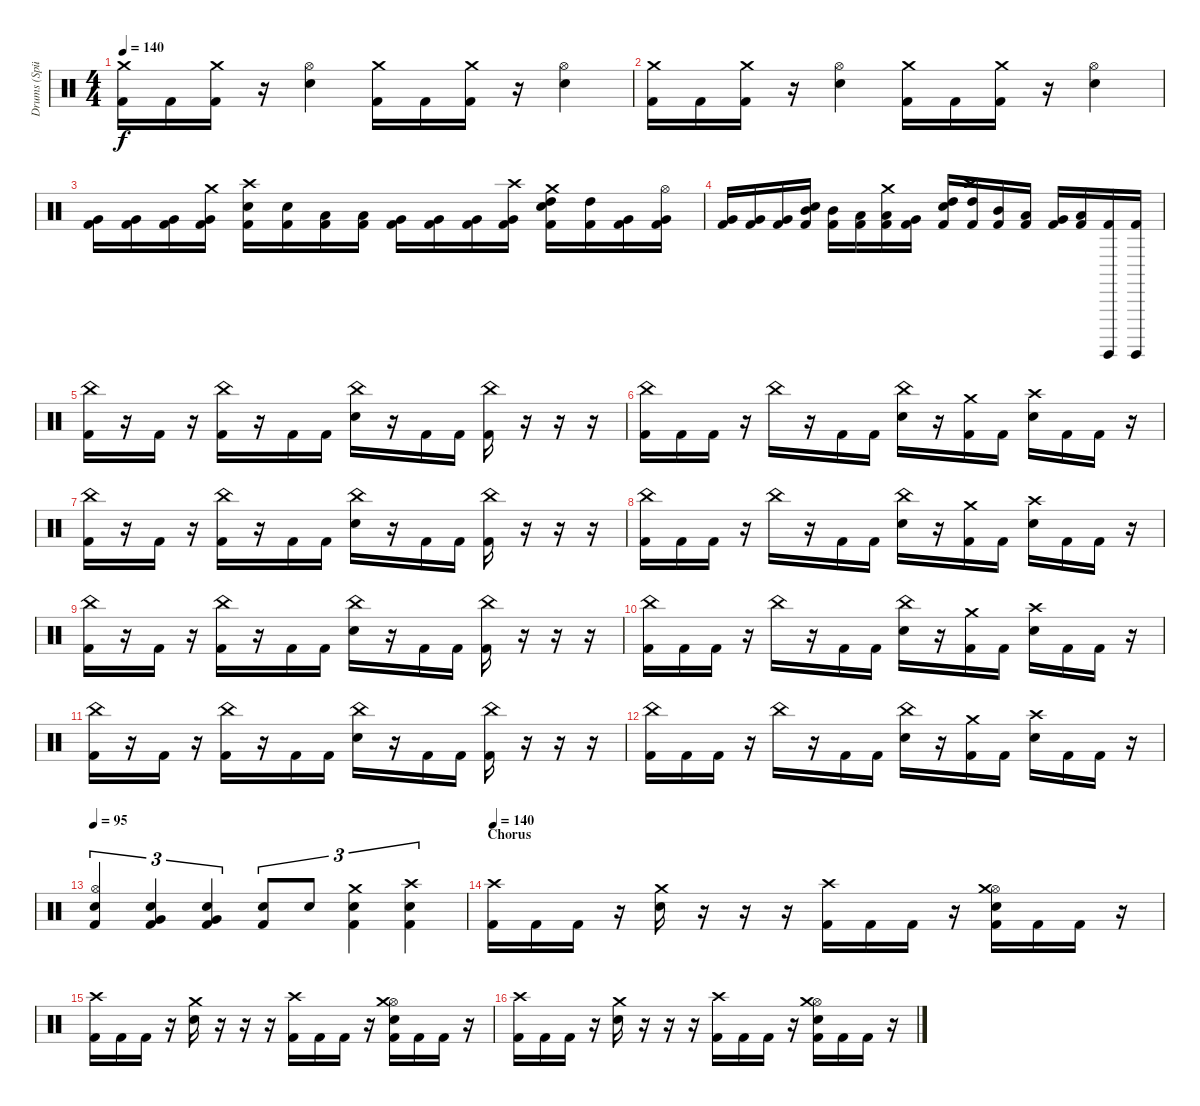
\track ("Drums (Spüg)" "Drums (Spü") {instrument percussion}
\staff {score}
\articulation defaults
\ts (4 4)
\tempo 140
\clef neutral
\ks c
("Crash medium (hit)" "Kick (hit) 2").16{dy f} "Kick (hit) 2".16 ("Crash medium (hit)" "Kick (hit) 2").16 r.16 ("Hi-Hat (open)" "Electric Snare (hit)").4 ("Crash medium (hit)" "Kick (hit) 2").16 "Kick (hit) 2".16 ("Crash medium (hit)" "Kick (hit) 2").16 r.16 ("Hi-Hat (open)" "Electric Snare (hit)").4 |
("Crash medium (hit)" "Kick (hit) 2").16 "Kick (hit) 2".16 ("Crash medium (hit)" "Kick (hit) 2").16 r.16 ("Hi-Hat (open)" "Electric Snare (hit)").4 ("Crash medium (hit)" "Kick (hit) 2").16 "Kick (hit) 2".16 ("Crash medium (hit)" "Kick (hit) 2").16 r.16 ("Hi-Hat (open)" "Electric Snare (hit)").4 |
("Very Low Tom (hit)" "Kick (hit) 2").16 ("Very Low Tom (hit)" "Kick (hit) 2").16 ("Very Low Tom (hit)" "Kick (hit) 2").16 ("Crash medium (hit)" "Very Low Tom (hit)" "Kick (hit) 2").16 ("Crash high (hit)" "Electric Snare (hit)" "Kick (hit) 2").16 ("Electric Snare (hit)" "Kick (hit) 2").16 ("Low Tom (hit)" "Kick (hit) 2").16 ("Low Tom (hit)" "Kick (hit) 2").16 ("Very Low Tom (hit)" "Kick (hit) 2").16 ("Very Low Tom (hit)" "Kick (hit) 2").16 ("Very Low Tom (hit)" "Kick (hit) 2").16 ("Crash high (hit)" "Very Low Tom (hit)" "Kick (hit) 2").16 ("Crash medium (hit)" "Electric Snare (hit)" "High Tom (hit)" "Kick (hit) 2").16 ("High Tom (hit)" "Kick (hit) 2").16 ("Very Low Tom (hit)" "Kick (hit) 2").16 ("Hi-Hat (open)" "Very Low Tom (hit)" "Kick (hit) 2").16 |
("Very Low Tom (hit)" "Kick (hit) 2").16 ("Very Low Tom (hit)" "Kick (hit) 2").16 ("Very Low Tom (hit)" "Kick (hit) 2").16 ("Electric Snare (hit)" "Mid Tom (hit)" "Kick (hit) 2").16 ("Mid Tom (hit)" "Kick (hit) 2").16 ("Low Floor Tom (hit)" "Kick (hit) 2").16 ("Crash medium (hit)" "Low Floor Tom (hit)" "Kick (hit) 2").16 ("Very Low Tom (hit)" "Kick (hit) 2").16 ("Electric Snare (hit)" "High Tom (hit)" "Kick (hit) 2").16 ("Crash high (hit)" "High Tom (hit)" "Kick (hit) 2").16 ("Mid Tom (hit)" "Kick (hit) 2").16 ("Low Tom (hit)" "Kick (hit) 2").16 ("Very Low Tom (hit)" "Kick (hit) 2").16 ("Low Floor Tom (hit)" "Kick (hit) 2").16 ("Surdo (hit)" "Kick (hit) 2").16 ("Surdo (hit)" "Kick (hit) 2").16 |
("China (hit)" "Kick (hit) 2").16 r.16 "Kick (hit) 2".16 r.16 ("China (hit)" "Kick (hit) 2").16 r.16 "Kick (hit) 2".16 "Kick (hit) 2".16 ("China (hit)" "Electric Snare (hit)").16 r.16 "Kick (hit) 2".16 "Kick (hit) 2".16 ("China (hit)" "Kick (hit) 2").16 r.16 r.16 r.16 |
("China (hit)" "Kick (hit) 2").16 "Kick (hit) 2".16 "Kick (hit) 2".16 r.16 "China (hit)".16 r.16 "Kick (hit) 2".16 "Kick (hit) 2".16 ("China (hit)" "Electric Snare (hit)").16 r.16 ("Crash medium (hit)" "Kick (hit) 2").16 "Kick (hit) 2".16 ("Crash high (hit)" "Electric Snare (hit)").16 "Kick (hit) 2".16 "Kick (hit) 2".16 r.16 |
("China (hit)" "Kick (hit) 2").16 r.16 "Kick (hit) 2".16 r.16 ("China (hit)" "Kick (hit) 2").16 r.16 "Kick (hit) 2".16 "Kick (hit) 2".16 ("China (hit)" "Electric Snare (hit)").16 r.16 "Kick (hit) 2".16 "Kick (hit) 2".16 ("China (hit)" "Kick (hit) 2").16 r.16 r.16 r.16 |
("China (hit)" "Kick (hit) 2").16 "Kick (hit) 2".16 "Kick (hit) 2".16 r.16 "China (hit)".16 r.16 "Kick (hit) 2".16 "Kick (hit) 2".16 ("China (hit)" "Electric Snare (hit)").16 r.16 ("Crash medium (hit)" "Kick (hit) 2").16 "Kick (hit) 2".16 ("Crash high (hit)" "Electric Snare (hit)").16 "Kick (hit) 2".16 "Kick (hit) 2".16 r.16 |
("China (hit)" "Kick (hit) 2").16 r.16 "Kick (hit) 2".16 r.16 ("China (hit)" "Kick (hit) 2").16 r.16 "Kick (hit) 2".16 "Kick (hit) 2".16 ("China (hit)" "Electric Snare (hit)").16 r.16 "Kick (hit) 2".16 "Kick (hit) 2".16 ("China (hit)" "Kick (hit) 2").16 r.16 r.16 r.16 |
("China (hit)" "Kick (hit) 2").16 "Kick (hit) 2".16 "Kick (hit) 2".16 r.16 "China (hit)".16 r.16 "Kick (hit) 2".16 "Kick (hit) 2".16 ("China (hit)" "Electric Snare (hit)").16 r.16 ("Crash medium (hit)" "Kick (hit) 2").16 "Kick (hit) 2".16 ("Crash high (hit)" "Electric Snare (hit)").16 "Kick (hit) 2".16 "Kick (hit) 2".16 r.16 |
("China (hit)" "Kick (hit) 2").16 r.16 "Kick (hit) 2".16 r.16 ("China (hit)" "Kick (hit) 2").16 r.16 "Kick (hit) 2".16 "Kick (hit) 2".16 ("China (hit)" "Electric Snare (hit)").16 r.16 "Kick (hit) 2".16 "Kick (hit) 2".16 ("China (hit)" "Kick (hit) 2").16 r.16 r.16 r.16 |
("China (hit)" "Kick (hit) 2").16 "Kick (hit) 2".16 "Kick (hit) 2".16 r.16 "China (hit)".16 r.16 "Kick (hit) 2".16 "Kick (hit) 2".16 ("China (hit)" "Electric Snare (hit)").16 r.16 ("Crash medium (hit)" "Kick (hit) 2").16 "Kick (hit) 2".16 ("Crash high (hit)" "Electric Snare (hit)").16 "Kick (hit) 2".16 "Kick (hit) 2".16 r.16 |
\tempo 95
("Hi-Hat (open)" "Electric Snare (hit)" "Kick (hit) 2").4{tu (3 2)} ("Electric Snare (hit)" "Very Low Tom (hit)" "Kick (hit) 2").4{tu (3 2)} ("Electric Snare (hit)" "Very Low Tom (hit)" "Kick (hit) 2").4{tu (3 2)} ("Electric Snare (hit)" "Kick (hit) 2").8{tu (3 2)} "Electric Snare (hit)".8{tu (3 2)} ("Crash medium (hit)" "Electric Snare (hit)" "Kick (hit) 2").4{tu (3 2)} ("Crash high (hit)" "Electric Snare (hit)" "Kick (hit) 2").4{tu (3 2)} |
\section ("" "Chorus")
\tempo 140
("Crash high (hit)" "Kick (hit) 2").16 "Kick (hit) 2".16 "Kick (hit) 2".16 r.16 ("Crash medium (hit)" "Electric Snare (hit)").16 r.16 r.16 r.16 ("Crash high (hit)" "Kick (hit) 2").16 "Kick (hit) 2".16 "Kick (hit) 2".16 r.16 ("Hi-Hat (open)" "Crash medium (hit)" "Electric Snare (hit)" "Kick (hit) 2").16 "Kick (hit) 2".16 "Kick (hit) 2".16 r.16 |
("Crash high (hit)" "Kick (hit) 2").16 "Kick (hit) 2".16 "Kick (hit) 2".16 r.16 ("Crash medium (hit)" "Electric Snare (hit)").16 r.16 r.16 r.16 ("Crash high (hit)" "Kick (hit) 2").16 "Kick (hit) 2".16 "Kick (hit) 2".16 r.16 ("Hi-Hat (open)" "Crash medium (hit)" "Electric Snare (hit)" "Kick (hit) 2").16 "Kick (hit) 2".16 "Kick (hit) 2".16 r.16 |
("Crash high (hit)" "Kick (hit) 2").16 "Kick (hit) 2".16 "Kick (hit) 2".16 r.16 ("Crash medium (hit)" "Electric Snare (hit)").16 r.16 r.16 r.16 ("Crash high (hit)" "Kick (hit) 2").16 "Kick (hit) 2".16 "Kick (hit) 2".16 r.16 ("Hi-Hat (open)" "Crash medium (hit)" "Electric Snare (hit)" "Kick (hit) 2").16 "Kick (hit) 2".16 "Kick (hit) 2".16 r.16
